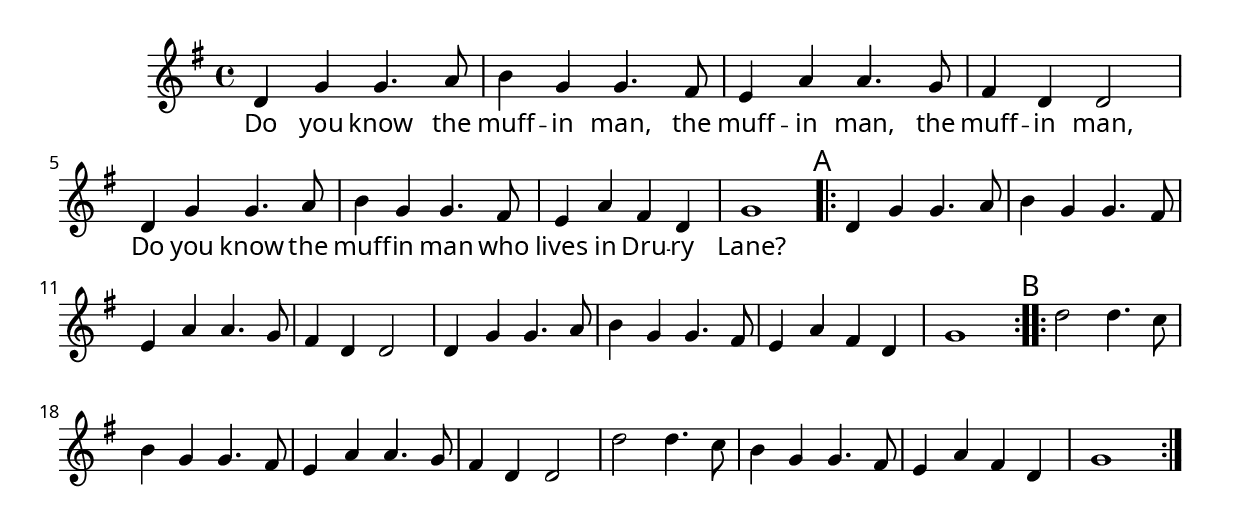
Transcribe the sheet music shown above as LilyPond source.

\include "includes/header.ly"

\score {
<<
\context Voice = voiceone {
\include "includes/staffheader.ly"

\time 4/4 \key g \major

d'4 g'4 g'4. a'8 | b'4 g'4  g'4. fis'8 |
e'4 a'4 a'4. g'8 | fis'4 d'4 d'2 |
d'4 g'4 g'4. a'8 | b'4 g'4  g'4. fis'8 |
e'4 a'4 fis'4 d'4 | g'1  |

\mark "A"
\repeat volta 2 {
d'4 g'4 g'4. a'8 | b'4 g'4  g'4. fis'8 |
e'4 a'4 a'4. g'8 | fis'4 d'4 d'2 |
d'4 g'4 g'4. a'8 | b'4 g'4  g'4. fis'8 |
e'4 a'4 fis'4 d'4 | g'1  |
}

\mark "B"
\repeat volta 2 {
d''2 d''4. c''8 | b'4 g'4 g'4. fis'8 |
e'4 a'4 a'4. g'8 | fis'4 d'4 d'2  |
d''2 d''4. c''8 | b'4 g'4 g'4. fis'8 |
e'4 a'4 fis'4 d'4 | g'1 | 
}
}

\lyricsto voiceone \new Lyrics \lyricmode { 
\include "includes/staffheader.ly"
Do you know the muff -- in man, the muff -- in man, the muff -- in man, 
Do you know the muff -- in man who lives in Dru -- ry Lane?  
}
>>

} % score
